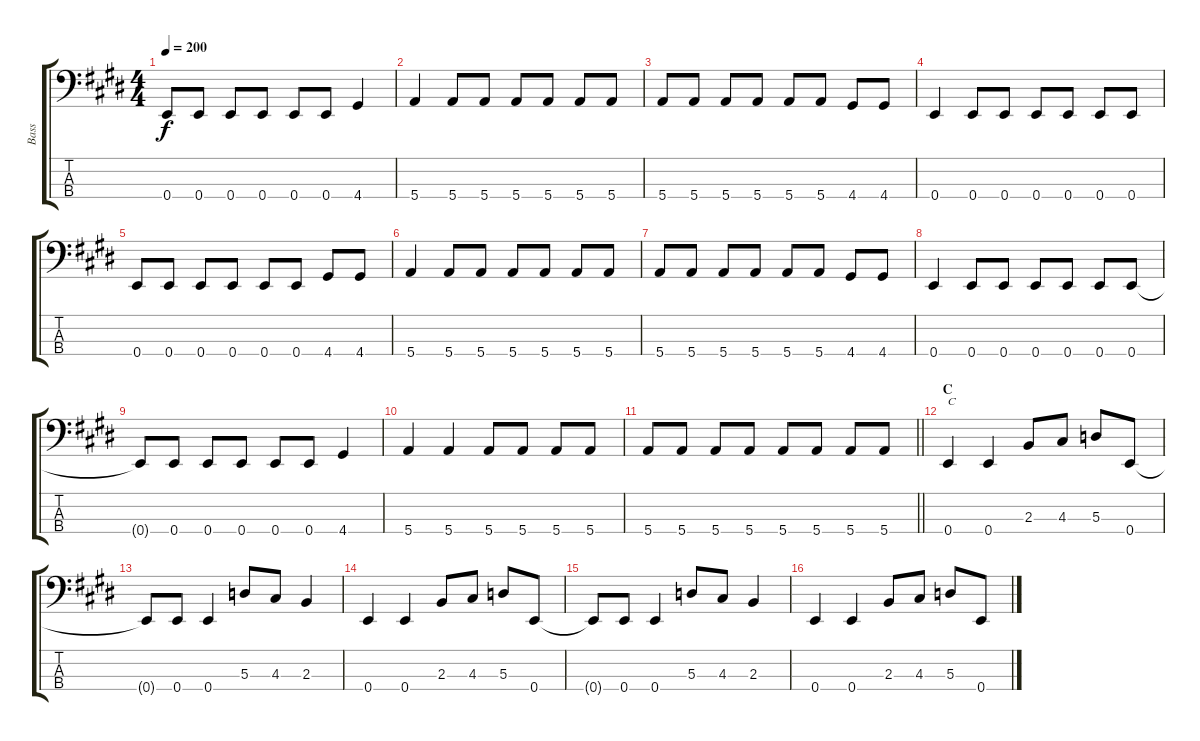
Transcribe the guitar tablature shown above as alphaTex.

\track ("Bass" "Bass") {instrument electricbasspick}
\staff {score tabs}
\tuning (G2 D2 A1 E1) {hide}
\ts (4 4)
\tempo 200
\clef f4
\ks e
0.4{t}.8{dy f} 0.4.8 0.4.8 0.4.8 0.4.8 0.4.8 4.4.4 |
5.4.4 5.4.8 5.4.8 5.4.8 5.4.8 5.4.8 5.4.8 |
5.4.8 5.4.8 5.4.8 5.4.8 5.4.8 5.4.8 4.4.8 4.4.8 |
0.4.4 0.4.8 0.4.8 0.4.8 0.4.8 0.4.8 0.4.8 |
0.4.8 0.4.8 0.4.8 0.4.8 0.4.8 0.4.8 4.4.8 4.4.8 |
5.4.4 5.4.8 5.4.8 5.4.8 5.4.8 5.4.8 5.4.8 |
5.4.8 5.4.8 5.4.8 5.4.8 5.4.8 5.4.8 4.4.8 4.4.8 |
0.4.4 0.4.8 0.4.8 0.4.8 0.4.8 0.4.8 0.4.8 |
0.4{t}.8 0.4.8 0.4.8 0.4.8 0.4.8 0.4.8 4.4.4 |
5.4.4 5.4.4 5.4.8 5.4.8 5.4.8 5.4.8 |
\barLineRight lightlight
5.4.8 5.4.8 5.4.8 5.4.8 5.4.8 5.4.8 5.4.8 5.4.8 |
\section ("" "C")
0.4.4{txt "C"} 0.4.4 2.3.8 4.3.8 5.3.8 0.4.8 |
0.4{t}.8 0.4.8 0.4.4 5.3.8 4.3.8 2.3.4 |
0.4.4 0.4.4 2.3.8 4.3.8 5.3.8 0.4.8 |
0.4{t}.8 0.4.8 0.4.4 5.3.8 4.3.8 2.3.4 |
0.4.4 0.4.4 2.3.8 4.3.8 5.3.8 0.4.8
